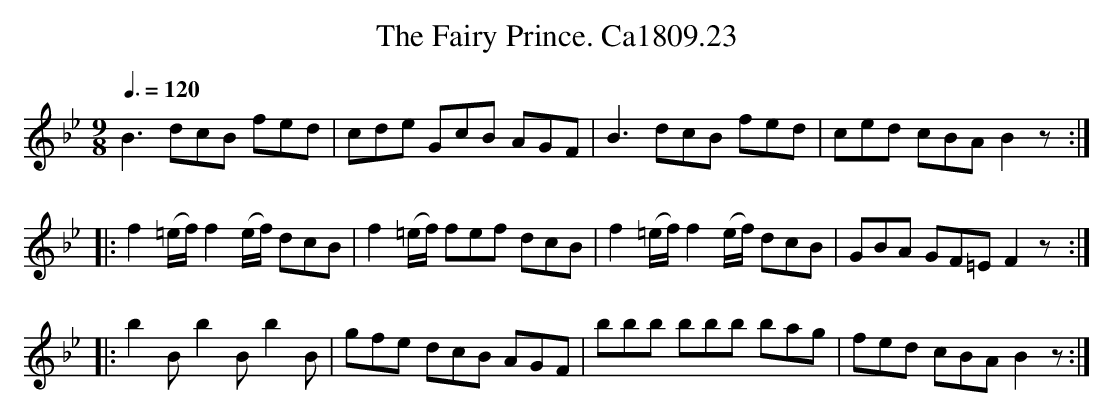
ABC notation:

X:1
T:Fairy Prince. Ca1809.23, The
M:9/8
L:1/8
Q:3/8=120
K:Bb
B3 dcB fed|cde GcB AGF|B3 dcB fed|ced cBA B2 z:|
|:f2 (=e/f/) f2 (e/f/) dcB|f2 (=e/f/) fef dcB|\
f2 (=e/f/) f2 (e/f/) dcB|GBA GF=E F2 z:|
|:b2 B b2 B b2 B|gfe dcB AGF|bbb bbb bag|fed cBA B2 z:|
